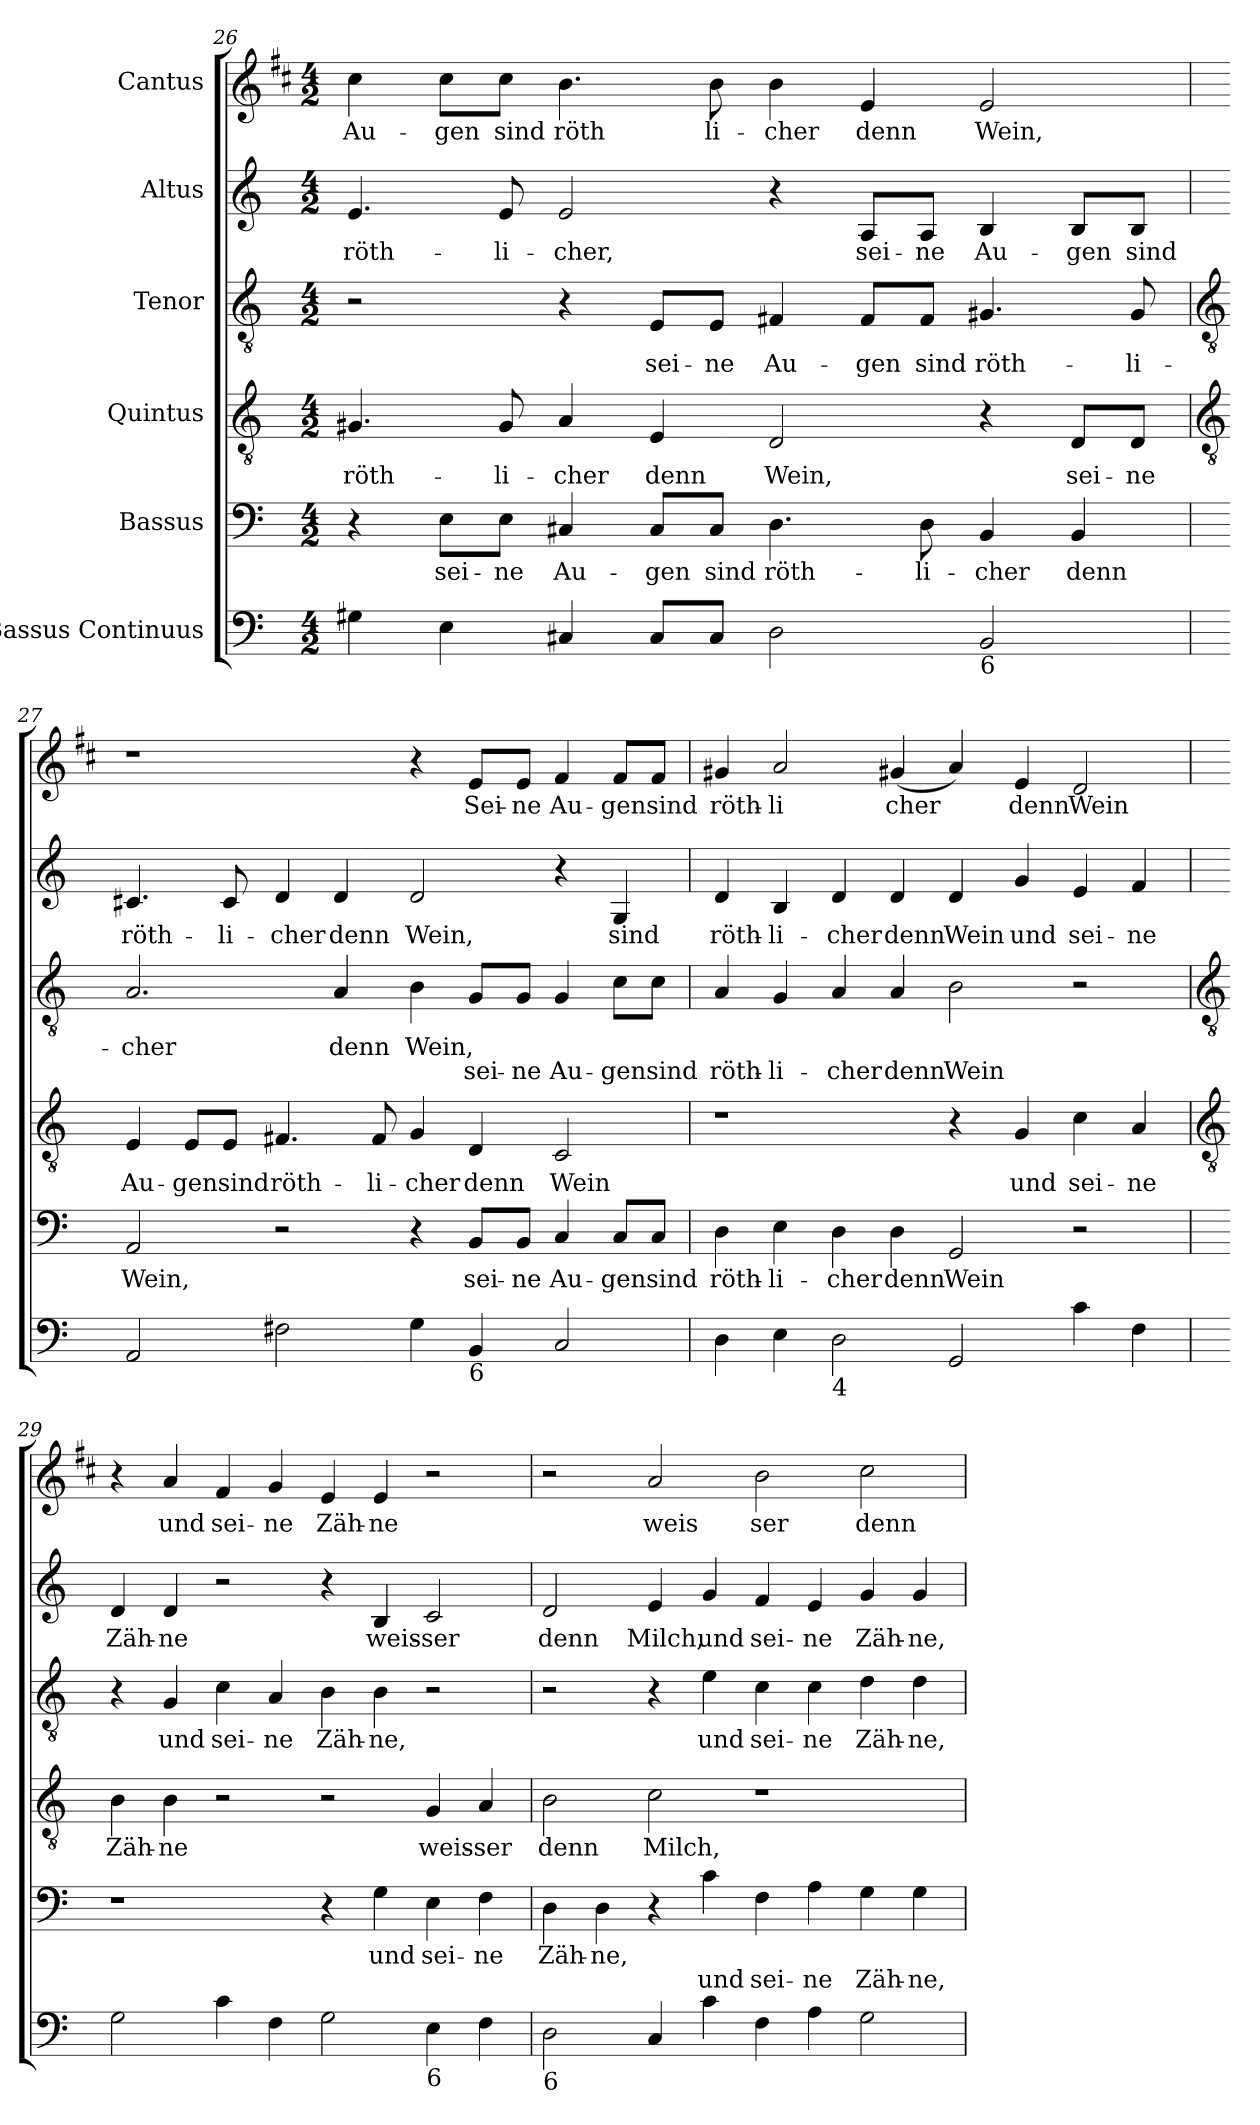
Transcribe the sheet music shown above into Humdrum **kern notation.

**kern	**kern	**text	**text	**kern	**text	**kern	**text	**text	**kern	**text	**kern	**text
*part6	*part5	*part5	*part5	*part4	*part4	*part3	*part3	*part3	*part2	*part2	*part1	*part1
*staff6	*staff5	*staff5	*staff5	*staff4	*staff4	*staff3	*staff3	*staff3	*staff2	*staff2	*staff1	*staff1
*I"Bassus Continuus	*I"Bassus	*	*	*I"Quintus	*	*I"Tenor	*	*	*I"Altus	*	*I"Cantus	*
*clefF4	*clefF4	*	*	*clefGv2	*	*clefGv2	*	*	*clefG2	*	*clefG2	*
*	*	*	*	*	*	*	*	*	*	*	*ITrd1c2	*
*k[]	*k[]	*	*	*k[]	*	*k[]	*	*	*k[]	*	*k[]	*
*C:	*C:	*	*	*C:	*	*C:	*	*	*C:	*	*C:	*
*M4/2	*M4/2	*	*	*M4/2	*	*M4/2	*	*	*M4/2	*	*M4/2	*
=26	=26	=26	=26	=26	=26	=26	=26	=26	=26	=26	=26	=26
!	!	!	!	!	!LO:LY:b	!	!	!	!	!LO:LY:b	!	!LO:LY:b
4G#X	4r	.	.	4.G#X	röth-	2r	.	.	4.e	röth-	4b	Au-
!	!	!LO:LY:b	!	!	!	!	!	!	!	!	!	!LO:LY:b
4E	8E\L	sei-	.	.	.	.	.	.	.	.	8b\L	-gen
!	!	!LO:LY:b	!	!	!LO:LY:b	!	!	!	!	!LO:LY:b	!	!LO:LY:b
.	8E\J	-ne	.	8G#	-li-	.	.	.	8e	-li-	8b\J	sind
!	!	!LO:LY:b	!	!	!LO:LY:b	!	!	!	!	!LO:LY:b	!	!LO:LY:b
4C#X	4C#X	Au-	.	4A	-cher	4r	.	.	2e	-cher,	4.a	röth
!	!	!LO:LY:b	!	!	!LO:LY:b	!	!LO:LY:b	!	!	!	!	!
8C#/L	8C#/L	-gen	.	4E	denn	8E/L	sei-	.	.	.	.	.
!	!	!LO:LY:b	!	!	!	!	!LO:LY:b	!	!	!	!	!LO:LY:b
8C#/J	8C#/J	sind	.	.	.	8E/J	-ne	.	.	.	8a	li-
!	!	!LO:LY:b	!	!	!LO:LY:b	!	!LO:LY:b	!	!	!	!	!LO:LY:b
2D	4.D	röth-	.	2D	Wein,	4F#X	Au-	.	4r	.	4a	-cher
!	!	!	!	!	!	!	!LO:LY:b	!	!	!LO:LY:b	!	!LO:LY:b
.	.	.	.	.	.	8F#/L	-gen	.	8A/L	sei-	4d	denn
!	!	!LO:LY:b	!	!	!	!	!LO:LY:b	!	!	!LO:LY:b	!	!
.	8D	-li-	.	.	.	8F#/J	sind	.	8A/J	-ne	.	.
!LO:TX:b:t=6	!	!	!	!	!	!	!	!	!	!	!	!
!	!	!LO:LY:b	!	!	!	!	!LO:LY:b	!	!	!LO:LY:b	!	!LO:LY:b
2BB	4BB	-cher	.	4r	.	4.G#X	röth-	.	4B	Au-	2d	Wein,
!	!	!LO:LY:b	!	!	!LO:LY:b	!	!	!	!	!LO:LY:b	!	!
.	4BB	denn	.	8D/L	sei-	.	.	.	8B/L	-gen	.	.
!	!	!	!	!	!LO:LY:b	!	!LO:LY:b	!	!	!LO:LY:b	!	!
.	.	.	.	8D/J	-ne	8G#	-li-	.	8B/J	sind	.	.
!!LO:LB:g=z
=27	=27	=27	=27	=27	=27	=27	=27	=27	=27	=27	=27	=27
*	*	*	*	*clefGv2	*	*clefGv2	*	*	*	*	*	*
!	!	!LO:LY:b	!	!	!LO:LY:b	!	!LO:LY:b	!	!	!LO:LY:b	!	!
2AA	2AA	Wein,	.	4E	Au-	2.A	-cher	.	4.c#X	röth-	1r	.
!	!	!	!	!	!LO:LY:b	!	!	!	!	!	!	!
.	.	.	.	8E/L	-gen	.	.	.	.	.	.	.
!	!	!	!	!	!LO:LY:b	!	!	!	!	!LO:LY:b	!	!
.	.	.	.	8E/J	sind	.	.	.	8c#	-li-	.	.
!	!	!	!	!	!LO:LY:b	!	!	!	!	!LO:LY:b	!	!
2F#X	2r	.	.	4.F#X	röth-	.	.	.	4d	-cher	.	.
!	!	!	!	!	!	!	!LO:LY:b	!	!	!LO:LY:b	!	!
.	.	.	.	.	.	4A	denn	.	4d	denn	.	.
!	!	!	!	!	!LO:LY:b	!	!	!	!	!	!	!
.	.	.	.	8F#	-li-	.	.	.	.	.	.	.
!	!	!	!	!	!LO:LY:b	!	!LO:LY:b	!	!	!LO:LY:b	!	!
4G	4r	.	.	4G	-cher	4B	Wein,	.	2d	Wein,	4r	.
!LO:TX:b:t=6	!	!	!	!	!	!	!	!	!	!	!	!
!	!	!LO:LY:b	!	!	!LO:LY:b	!	!	!LO:LY:b	!	!	!	!LO:LY:b
4BB	8BB/L	sei-	.	4D	denn	8G/L	.	sei-	.	.	8d/L	Sei-
!	!	!LO:LY:b	!	!	!	!	!	!LO:LY:b	!	!	!	!LO:LY:b
.	8BB/J	-ne	.	.	.	8G/J	.	-ne	.	.	8d/J	-ne
!	!	!LO:LY:b	!	!	!LO:LY:b	!	!	!LO:LY:b	!	!	!	!LO:LY:b
2C	4C	Au-	.	2C	Wein	4G	.	Au-	4r	.	4e	Au-
!	!	!LO:LY:b	!	!	!	!	!	!LO:LY:b	!	!LO:LY:b	!	!LO:LY:b
.	8C/L	-gen	.	.	.	8c\L	.	-gen	4G	sind	8e/L	-gen
!	!	!LO:LY:b	!	!	!	!	!	!LO:LY:b	!	!	!	!LO:LY:b
.	8C/J	sind	.	.	.	8c\J	.	sind	.	.	8e/J	sind
=28	=28	=28	=28	=28	=28	=28	=28	=28	=28	=28	=28	=28
!	!	!LO:LY:b	!	!	!	!	!	!LO:LY:b	!	!LO:LY:b	!	!LO:LY:b
4D	4D	röth-	.	1r	.	4A	.	röth-	4d	röth-	4f#X	röth-
!	!	!LO:LY:b	!	!	!	!	!	!LO:LY:b	!	!LO:LY:b	!	!LO:LY:b
4E	4E	-li-	.	.	.	4G	.	-li-	4B	-li-	2g	-li
!LO:TX:b:t=4	!	!	!	!	!	!	!	!	!	!	!	!
!	!	!LO:LY:b	!	!	!	!	!	!LO:LY:b	!	!LO:LY:b	!	!
2D	4D	-cher	.	.	.	4A	.	-cher	4d	-cher	.	.
!	!	!LO:LY:b	!	!	!	!	!	!LO:LY:b	!	!LO:LY:b	!	!LO:LY:b
.	4D	denn	.	.	.	4A	.	denn	4d	denn	(<4f#X	cher
!	!	!LO:LY:b	!	!	!	!	!	!LO:LY:b	!	!LO:LY:b	!	!
2GG	2GG	Wein	.	4r	.	2B	.	Wein	4d	Wein	4g)	.
!	!	!	!	!	!LO:LY:b	!	!	!	!	!LO:LY:b	!	!LO:LY:b
.	.	.	.	4G	und	.	.	.	4g	und	4d	denn
!	!	!	!	!	!LO:LY:b	!	!	!	!	!LO:LY:b	!	!LO:LY:b
4c	2r	.	.	4c	sei-	2r	.	.	4e	sei-	2c	Wein
!	!	!	!	!	!LO:LY:b	!	!	!	!	!LO:LY:b	!	!
4F	.	.	.	4A	-ne	.	.	.	4f	-ne	.	.
!!LO:LB:g=z
=29	=29	=29	=29	=29	=29	=29	=29	=29	=29	=29	=29	=29
*	*	*	*	*clefGv2	*	*clefGv2	*	*	*	*	*	*
!	!	!	!	!	!LO:LY:b	!	!	!	!	!LO:LY:b	!	!
2G	1r	.	.	4B	Zäh-	4r	.	.	4d	Zäh-	4r	.
!	!	!	!	!	!LO:LY:b	!	!LO:LY:b	!	!	!LO:LY:b	!	!LO:LY:b
.	.	.	.	4B	-ne	4G	und	.	4d	-ne	4g	und
!	!	!	!	!	!	!	!LO:LY:b	!	!	!	!	!LO:LY:b
4c	.	.	.	2r	.	4c	sei-	.	2r	.	4e	sei-
!	!	!	!	!	!	!	!LO:LY:b	!	!	!	!	!LO:LY:b
4F	.	.	.	.	.	4A	-ne	.	.	.	4f	-ne
!	!	!	!	!	!	!	!LO:LY:b	!	!	!	!	!LO:LY:b
2G	4r	.	.	2r	.	4B	Zäh-	.	4r	.	4d	Zäh-
!	!	!LO:LY:b	!	!	!	!	!LO:LY:b	!	!	!LO:LY:b	!	!LO:LY:b
.	4G	und	.	.	.	4B	-ne,	.	4B	weis-	4d	-ne
!LO:TX:b:t=6	!	!	!	!	!	!	!	!	!	!	!	!
!	!	!LO:LY:b	!	!	!LO:LY:b	!	!	!	!	!LO:LY:b	!	!
4E	4E	sei-	.	4G	weis-	2r	.	.	2c	-ser	2r	.
!	!	!LO:LY:b	!	!	!LO:LY:b	!	!	!	!	!	!	!
4F	4F	-ne	.	4A	-ser	.	.	.	.	.	.	.
=30	=30	=30	=30	=30	=30	=30	=30	=30	=30	=30	=30	=30
!LO:TX:b:t=6	!	!	!	!	!	!	!	!	!	!	!	!
!	!	!LO:LY:b	!	!	!LO:LY:b	!	!	!	!	!LO:LY:b	!	!
2D	4D	Zäh-	.	2B	denn	2r	.	.	2d	denn	2r	.
!	!	!LO:LY:b	!	!	!	!	!	!	!	!	!	!
.	4D	-ne,	.	.	.	.	.	.	.	.	.	.
!	!	!	!	!	!LO:LY:b	!	!	!	!	!LO:LY:b	!	!LO:LY:b
4C	4r	.	.	2c	Milch,	4r	.	.	4e	Milch,	2g	weis
!	!	!	!LO:LY:b	!	!	!	!LO:LY:b	!	!	!LO:LY:b	!	!
4c	4c	.	und	.	.	4e	und	.	4g	und	.	.
!	!	!	!LO:LY:b	!	!	!	!LO:LY:b	!	!	!LO:LY:b	!	!LO:LY:b
4F	4F	.	sei-	1r	.	4c	sei-	.	4f	sei-	2a	ser
!	!	!	!LO:LY:b	!	!	!	!LO:LY:b	!	!	!LO:LY:b	!	!
4A	4A	.	-ne	.	.	4c	-ne	.	4e	-ne	.	.
!	!	!	!LO:LY:b	!	!	!	!LO:LY:b	!	!	!LO:LY:b	!	!LO:LY:b
2G	4G	.	Zäh-	.	.	4d	Zäh-	.	4g	Zäh-	2b	denn
!	!	!	!LO:LY:b	!	!	!	!LO:LY:b	!	!	!LO:LY:b	!	!
.	4G	.	-ne,	.	.	4d	-ne,	.	4g	-ne,	.	.
=	=	=	=	=	=	=	=	=	=	=	=	=
*-	*-	*-	*-	*-	*-	*-	*-	*-	*-	*-	*-	*-
